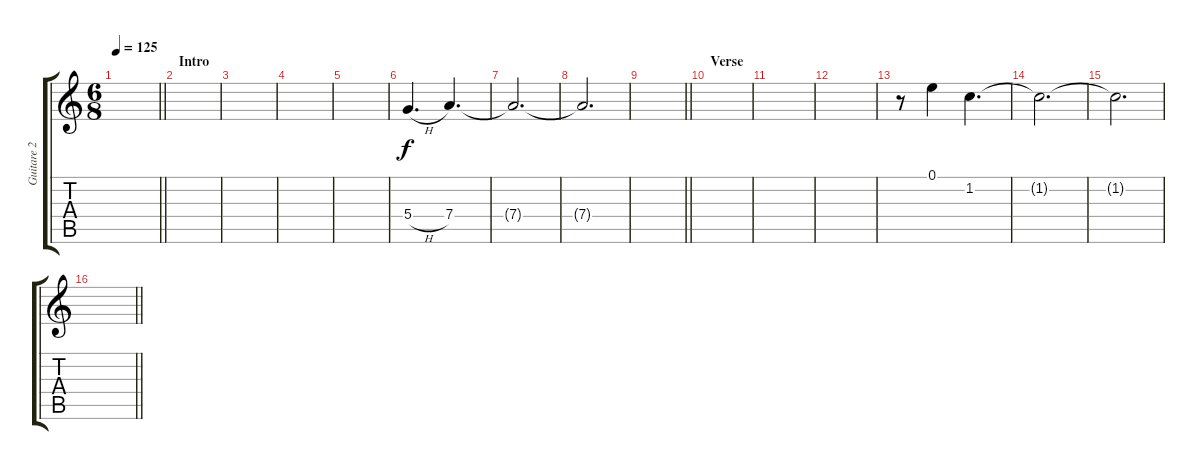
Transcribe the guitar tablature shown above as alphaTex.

\track ("Guitare 2" "Guitare 2") {instrument electricguitarclean}
\staff {score tabs}
\tuning (E4 B3 G3 D3 A2 E2) {hide}
\ts (6 8)
\tempo 125
\clef g2
\barLineRight lightlight
\ks c
|
\section ("" "Intro")
|
|
|
|
5.4{h}.4{d} 7.4.4{d} |
7.4{t}.2{d} |
7.4{t}.2{d} |
\barLineRight lightlight
|
\section ("" "Verse")
|
|
|
r.8 0.1.4 1.2.4{d} |
1.2{t}.2{d} |
1.2{t}.2{d} |
\barLineRight lightlight
